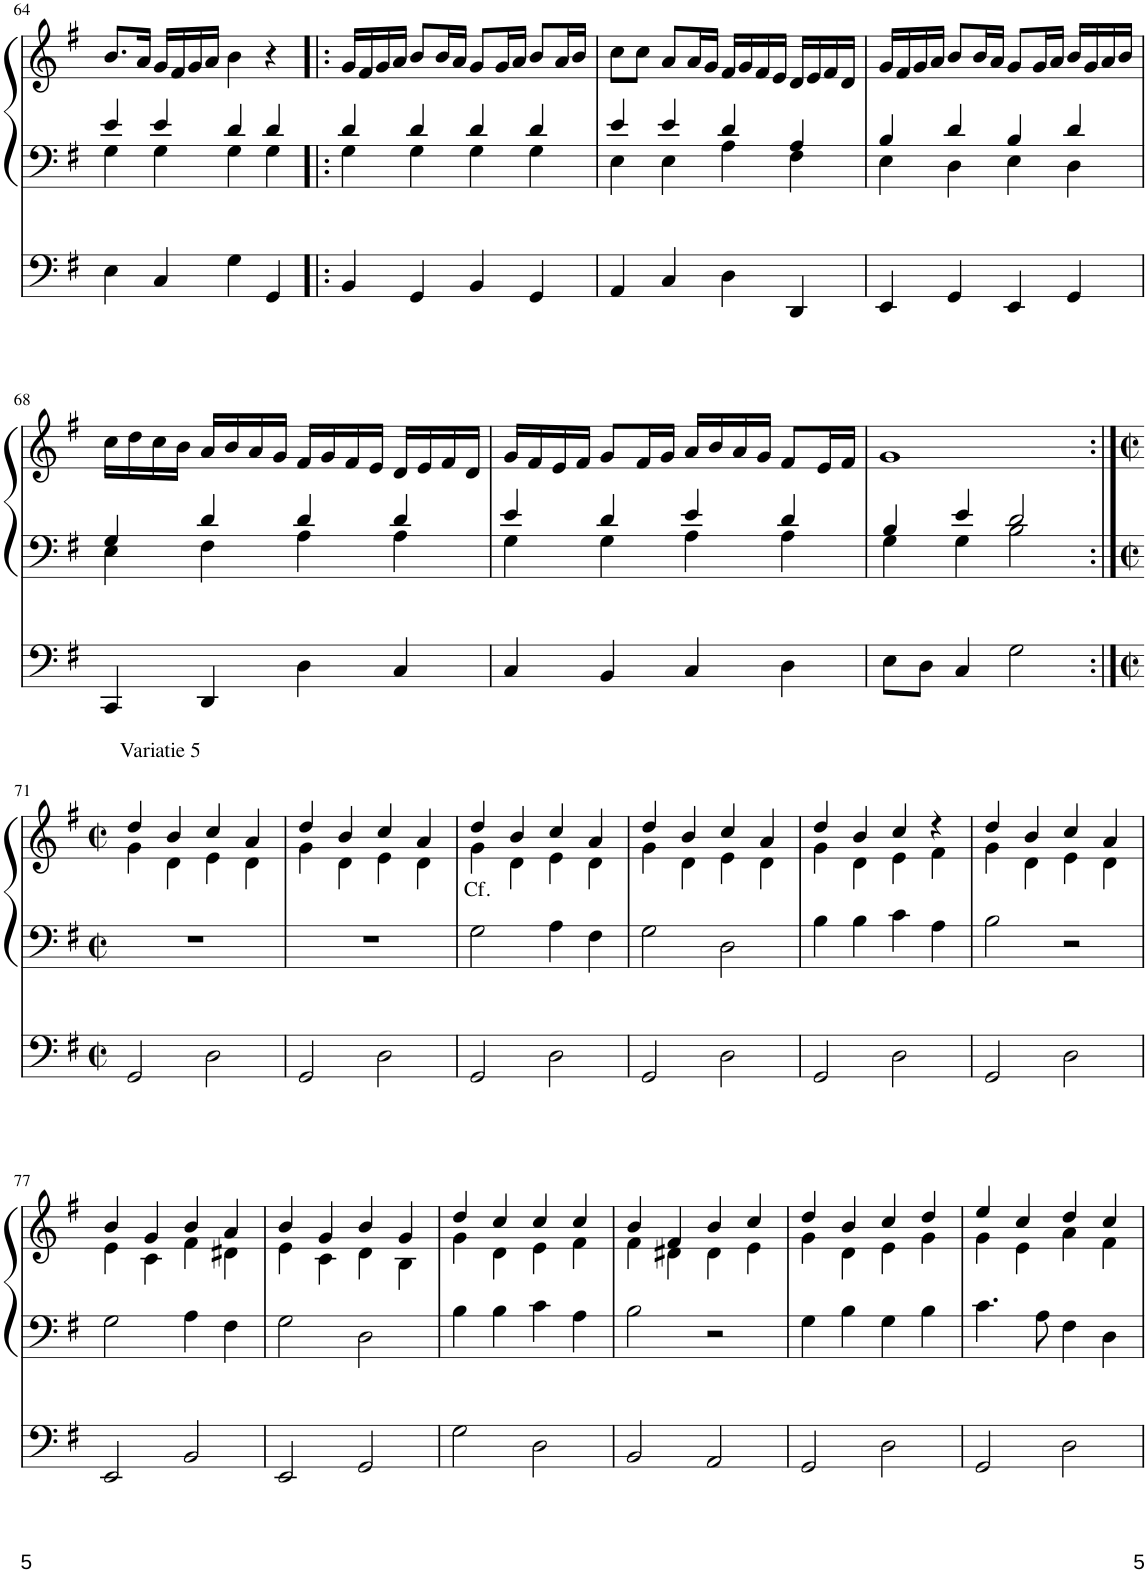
**kern	**kern	**kern
*part1	*part1	*part1
*staff3	*staff2	*staff1
*I"Orgel	*	*
*I'Org.	*	*
!!LO:PB:g=z
*clefF4	*clefF4	*clefG2
*k[f#]	*k[f#]	*k[f#]
*M4/4	*M4/4	*M4/4
*met(c)	*met(c)	*met(c)
=64	=64	=64
*	*^	*
4E\	4e/	4G\	8.b/L
.	.	.	16a/Jk
4C/	4e/	4G\	16g/LL
.	.	.	16f#/
.	.	.	16g/
.	.	.	16a/JJ
4G\	4d/	4G\	4b\
4GG/	4d/	4G\	4r
=65!|:	=65!|:	=65!|:	=65!|:
4BB/	4d/	4G\	16g/LL
.	.	.	16f#/
.	.	.	16g/
.	.	.	16a/JJ
4GG/	4d/	4G\	8b/L
.	.	.	16b/L
.	.	.	16a/JJ
4BB/	4d/	4G\	8g/L
.	.	.	16g/L
.	.	.	16a/JJ
4GG/	4d/	4G\	8b/L
.	.	.	16a/L
.	.	.	16b/JJ
=66	=66	=66	=66
4AA/	4e/	4E\	8cc\L
.	.	.	8cc\J
4C/	4e/	4E\	8a/L
.	.	.	16a/L
.	.	.	16g/JJ
4D\	4d/	4A\	16f#/LL
.	.	.	16g/
.	.	.	16f#/
.	.	.	16e/JJ
4DD/	4A/	4F#\	16d/LL
.	.	.	16e/
.	.	.	16f#/
.	.	.	16d/JJ
=67	=67	=67	=67
4EE/	4B/	4E\	16g/LL
.	.	.	16f#/
.	.	.	16g/
.	.	.	16a/JJ
4GG/	4d/	4D\	8b/L
.	.	.	16b/L
.	.	.	16a/JJ
4EE/	4B/	4E\	8g/L
.	.	.	16g/L
.	.	.	16a/JJ
4GG/	4d/	4D\	16b/LL
.	.	.	16g/
.	.	.	16a/
.	.	.	16b/JJ
!!LO:LB:g=z
=68	=68	=68	=68
4CC/	4G/	4E\	16cc\LL
.	.	.	16dd\
.	.	.	16cc\
.	.	.	16b\JJ
4DD/	4d/	4F#\	16a/LL
.	.	.	16b/
.	.	.	16a/
.	.	.	16g/JJ
4D\	4d/	4A\	16f#/LL
.	.	.	16g/
.	.	.	16f#/
.	.	.	16e/JJ
4C/	4d/	4A\	16d/LL
.	.	.	16e/
.	.	.	16f#/
.	.	.	16d/JJ
=69	=69	=69	=69
4C/	4e/	4G\	16g/LL
.	.	.	16f#/
.	.	.	16e/
.	.	.	16f#/JJ
4BB/	4d/	4G\	8g/L
.	.	.	16f#/L
.	.	.	16g/JJ
4C/	4e/	4A\	16a/LL
.	.	.	16b/
.	.	.	16a/
.	.	.	16g/JJ
4D\	4d/	4A\	8f#/L
.	.	.	16e/L
.	.	.	16f#/JJ
=70	=70	=70	=70
8E\L	4B/	4G\	1g
8D\J	.	.	.
4C/	4e/	4G\	.
2G\	2d/	2B\	.
*	*v	*v	*
!!LO:LB:g=z
=71:|!	=71:|!	=71:|!
*M2/2	*M2/2	*M2/2
*met(c|)	*met(c|)	*met(c|)
*	*^	*^
!	!	!	!LO:TX:a:t=Variatie 5	!
*	*v	*v	*	*
2GG/	1r	4dd/	4g\
.	.	4b/	4d\
2D\	.	4cc/	4e\
.	.	4a/	4d\
=72	=72	=72	=72
2GG/	1r	4dd/	4g\
.	.	4b/	4d\
2D\	.	4cc/	4e\
.	.	4a/	4d\
=73	=73	=73	=73
!	!	!LO:TX:b:t=Cf.	!
2GG/	2G\	4dd/	4g\
.	.	4b/	4d\
2D\	4A\	4cc/	4e\
.	4F#\	4a/	4d\
=74	=74	=74	=74
2GG/	2G\	4dd/	4g\
.	.	4b/	4d\
2D\	2D\	4cc/	4e\
.	.	4a/	4d\
=75	=75	=75	=75
2GG/	4B\	4dd/	4g\
.	4B\	4b/	4d\
2D\	4c\	4cc/	4e\
.	4A\	4r	4f#\
=76	=76	=76	=76
2GG/	2B\	4dd/	4g\
.	.	4b/	4d\
2D\	2r	4cc/	4e\
.	.	4a/	4d\
!!LO:LB:g=z	!!
=77	=77	=77	=77
2EE/	2G\	4b/	4e\
.	.	4g/	4c\
2BB/	4A\	4b/	4f#\
.	4F#\	4a/	4d#X\
=78	=78	=78	=78
2EE/	2G\	4b/	4e\
.	.	4g/	4c\
2GG/	2D\	4b/	4d\
.	.	4g/	4B\
=79	=79	=79	=79
2G\	4B\	4dd/	4g\
.	4B\	4cc/	4d\
2D\	4c\	4cc/	4e\
.	4A\	4cc/	4f#\
=80	=80	=80	=80
2BB/	2B\	4b/	4f#\
.	.	4f#/	4d#X\
2AA/	2r	4b/	4d#\
.	.	4cc/	4e\
=81	=81	=81	=81
2GG/	4G\	4dd/	4g\
.	4B\	4b/	4d\
2D\	4G\	4cc/	4e\
.	4B\	4dd/	4g\
=82	=82	=82	=82
2GG/	4.c\	4ee/	4g\
.	.	4cc/	4e\
.	8A\	.	.
2D\	4F#\	4dd/	4a\
.	4D\	4cc/	4f#\
*	*	*v	*v
=	=	=
*-	*-	*-
